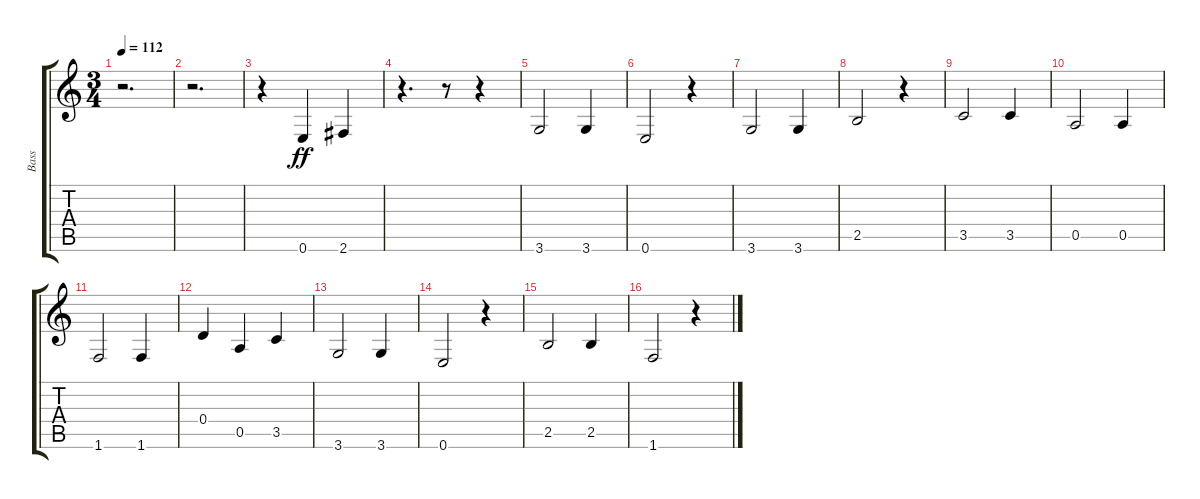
\track ("Bass" "Bass") {instrument acousticbass}
\staff {score tabs}
\tuning (E4 B3 G3 D3 A2 E2) {hide}
\ts (3 4)
\tempo 112
\clef g2
\ks c
r.2{d dy ff instrument acousticbass} |
r.2{d} |
r.4 0.6.4 2.6.4 |
r.4{d} r.8 r.4 |
3.6.2 3.6.4 |
0.6.2 r.4 |
3.6.2 3.6.4 |
2.5.2 r.4 |
3.5.2 3.5.4 |
0.5.2 0.5.4 |
1.6.2 1.6.4 |
0.4.4 0.5.4 3.5.4 |
3.6.2 3.6.4 |
0.6.2 r.4 |
2.5.2 2.5.4 |
1.6.2 r.4
